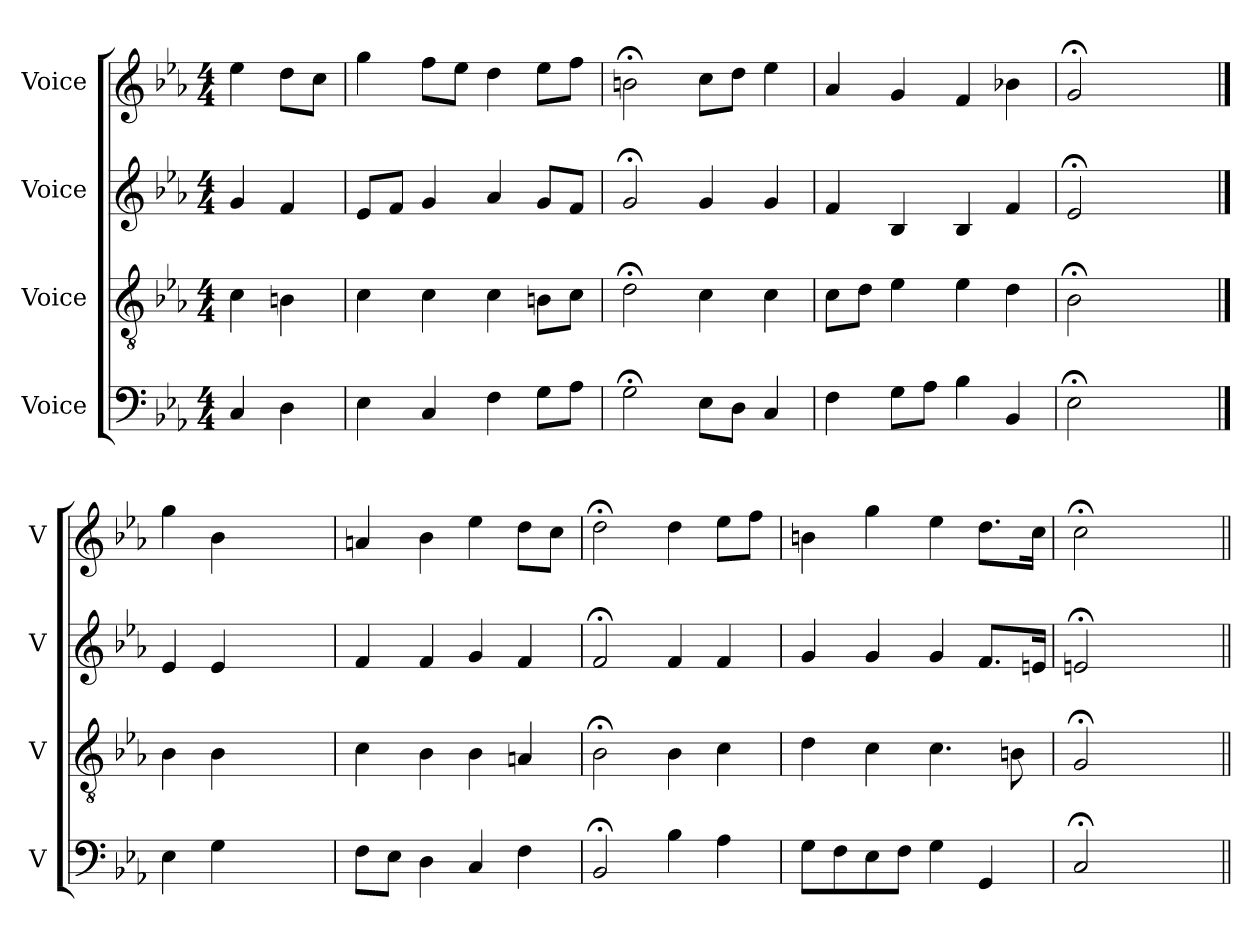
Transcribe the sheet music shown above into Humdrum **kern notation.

**kern	**kern	**kern	**kern
*part4	*part3	*part2	*part1
*staff4	*staff3	*staff2	*staff1
*I"Voice	*I"Voice	*I"Voice	*I"Voice
*I'V	*I'V	*I'V	*I'V
*clefF4	*clefGv2	*clefG2	*clefG2
*k[b-e-a-]	*k[b-e-a-]	*k[b-e-a-]	*k[b-e-a-]
*M4/4	*M4/4	*M4/4	*M4/4
*MM100	*MM100	*MM100	*MM100
=	=	=	=
4C/	4c\	4g/	4ee-\
4D\	4Bn\	4f/	8dd\L
.	.	.	8cc\J
=1	=1	=1	=1
4E-\	4c\	8e-/L	4gg\
.	.	8f/J	.
4C/	4c\	4g/	8ff\L
.	.	.	8ee-\J
4F\	4c\	4a-/	4dd\
8G\L	8Bn\L	8g/L	8ee-\L
8A-\J	8c\J	8f/J	8ff\J
=2	=2	=2	=2
2G;\	2d;\	2g;/	2bn;\
8E-\L	4c\	4g/	8cc\L
8D\J	.	.	8dd\J
4C/	4c\	4g/	4ee-\
=3	=3	=3	=3
4F\	8c\L	4f/	4a-/
.	8d\J	.	.
8G\L	4e-\	4B-/	4g/
8A-\J	.	.	.
4B-\	4e-\	4B-/	4f/
4BB-/	4d\	4f/	4b-X\
=4	=4	=4	=4
2E-;\	2B-;\	2e-;/	2g;/
2ryy	2ryy	2ryy	2ryy
!!LO:LB:g=z
==	==	==	==
4E-\	4B-\	4e-/	4gg\
4G\	4B-\	4e-/	4b-\
2ryy	2ryy	2ryy	2ryy
=5	=5	=5	=5
8F\L	4c\	4f/	4an/
8E-\J	.	.	.
4D\	4B-\	4f/	4b-\
4C/	4B-\	4g/	4ee-\
4F\	4An/	4f/	8dd\L
.	.	.	8cc\J
=6	=6	=6	=6
2BB-;/	2B-;\	2f;/	2dd;\
4B-\	4B-\	4f/	4dd\
4A-\	4c\	4f/	8ee-\L
.	.	.	8ff\J
=7	=7	=7	=7
8G\L	4d\	4g/	4bn\
8F\	.	.	.
8E-\	4c\	4g/	4gg\
8F\J	.	.	.
4G\	4.c\	4g/	4ee-\
4GG/	.	8.f/L	8.dd\L
.	8Bn\	.	.
.	.	16en/Jk	16cc\Jk
=8	=8	=8	=8
2C;/	2G;/	2en;/	2cc;\
2ryy	2ryy	2ryy	2ryy
=||	=||	=||	=||
*-	*-	*-	*-
